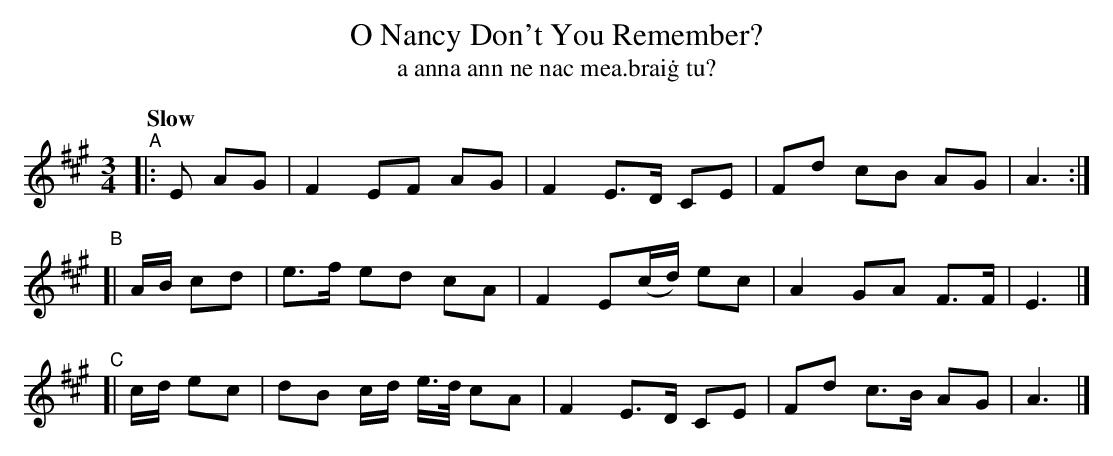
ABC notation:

X:1
T: O Nancy Don't You Remember?
T: a anna ann ne nac mea\.brai\.g tu?
Q: "Slow"
M: 3/4
L: 1/8
K: A
"^A"|: E AG | F2 EF AG | F2 E>D CE | Fd cB AG | A3 :|
"^B"[| A/B/ cd | e>f ed cA | F2 E(c/d/) ec | A2 GA F>F | E3 |]
"^C"[| c/d/ ec | dB c/d/ e3/4d/4 cA | F2 E>D CE | Fd c>B AG | A3 |]
